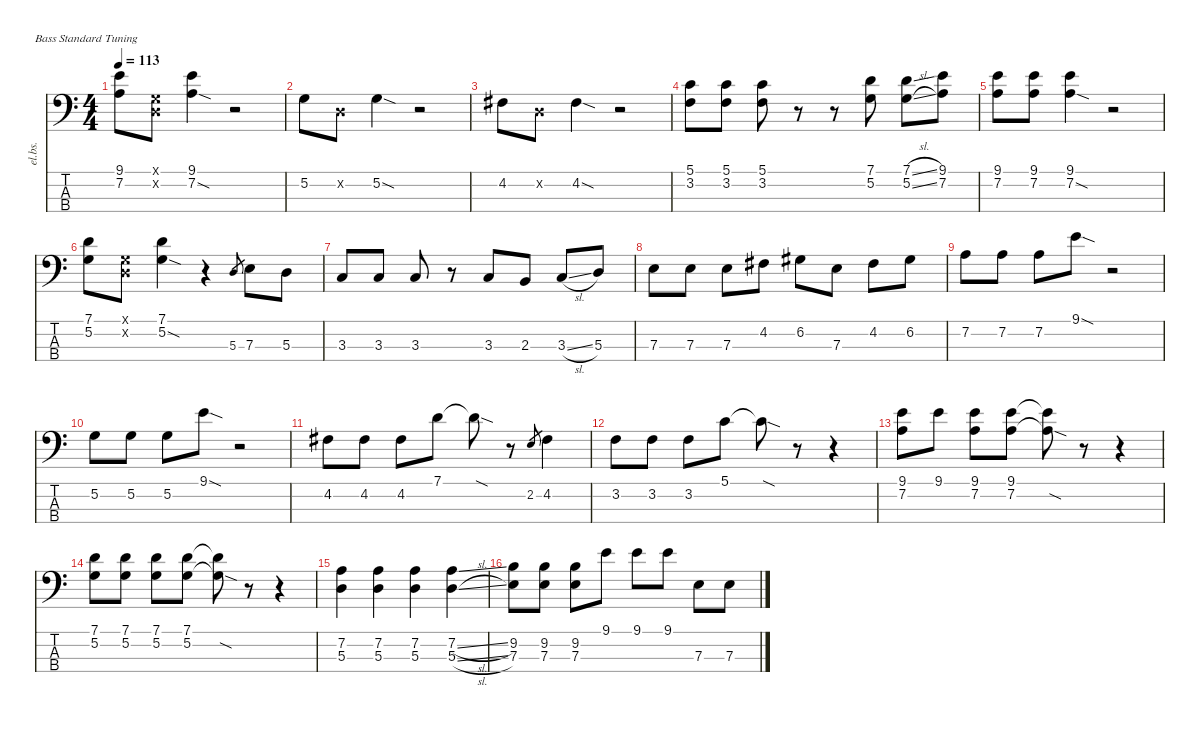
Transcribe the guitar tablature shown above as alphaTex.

\defaultSystemsLayout 4
\hideDynamics
\bracketExtendMode nobrackets
\track ("Electric Bass" "el.bs.") {instrument electricbassfinger}
\staff {score tabs}
\tuning (G2 D2 A1 E1)
\ts (4 4)
\tempo 113
\clef f4
\ks c
(9.1 7.2).8{dy mf beam Down} (0.1{x} 0.2{x}).8{beam Down} (9.1 7.2{sod}).4{beam Down} r.2{beam Down} |
5.2.8{beam Down} 0.2{x}.8{beam Down} 5.2{sod}.4{beam Down} r.2{beam Down} |
4.2{acc #}.8{beam Down} 0.2{x}.8{beam Down} 4.2{sod acc #}.4{beam Down} r.2{beam Down} |
(5.1 3.2).8{beam Down} (5.1 3.2).8{beam Down} (5.1 3.2).8{beam Down} r.8{beam Down} r.8{beam Down} (7.1 5.2).8{beam Down} (7.1{sl} 5.2{sl}).8{beam Down} (9.1 7.2).8{beam Down} |
(9.1 7.2).8{beam Down} (9.1 7.2).8{beam Down} (9.1 7.2{sod}).4{beam Down} r.2{beam Down} |
(7.1 5.2).8{beam Down} (0.1{x} 0.2{x}).8{beam Down} (7.1 5.2{sod}).4{beam Down} r.4{beam Down} 5.3.8{gr beam Up} 7.3.8{beam Down} 5.3.8{beam Down} |
3.3.8{beam Up} 3.3.8{beam Up} 3.3.8{beam Up} r.8{beam Down} 3.3.8{beam Up} 2.3.8{beam Up} 3.3{sl}.8{beam Up} 5.3.8{beam Up} |
7.3.8{beam Down} 7.3.8{beam Down} 7.3.8{beam Down} 4.2{acc #}.8{beam Down} 6.2{acc #}.8{beam Down} 7.3.8{beam Down} 4.2{acc #}.8{beam Down} 6.2{acc #}.8{beam Down} |
7.2.8{beam Down} 7.2.8{beam Down} 7.2.8{beam Down} 9.1{sod}.8{beam Down} r.2{beam Down} |
5.2.8{beam Down} 5.2.8{beam Down} 5.2.8{beam Down} 9.1{sod}.8{beam Down} r.2{beam Down} |
4.2{acc #}.8{beam Down} 4.2{acc #}.8{beam Down} 4.2{acc #}.8{beam Down} 7.1.8{beam Down} 7.1{sod t}.8{beam Down} r.8{beam Down} 2.2.8{gr beam Up} 4.2{acc #}.4{beam Down} |
3.2.8{beam Down} 3.2.8{beam Down} 3.2.8{beam Down} 5.1.8{beam Down} 5.1{sod t}.8{beam Down} r.8{beam Down} r.4{beam Down} |
(9.1 7.2).8{beam Down} 9.1.8{beam Down} (9.1 7.2).8{beam Down} (9.1 7.2).8{beam Down} (9.1{t} 7.2{sod t}).8{beam Down} r.8{beam Down} r.4{beam Down} |
(7.1 5.2).8{beam Down} (7.1 5.2).8{beam Down} (7.1 5.2).8{beam Down} (7.1 5.2).8{beam Down} (7.1{t} 5.2{sod t}).8{beam Down} r.8{beam Down} r.4{beam Down} |
(7.2 5.3).4{beam Down} (7.2 5.3).4{beam Down} (7.2 5.3).4{beam Down} (7.2{sl} 5.3{sl}).4{beam Down} |
(9.2 7.3).8{beam Down} (9.2 7.3).8{beam Down} (9.2 7.3).8{beam Down} 9.1.8{beam Down} 9.1.8{beam Down} 9.1.8{beam Down} 7.3.8{beam Down} 7.3.8{beam Down}
